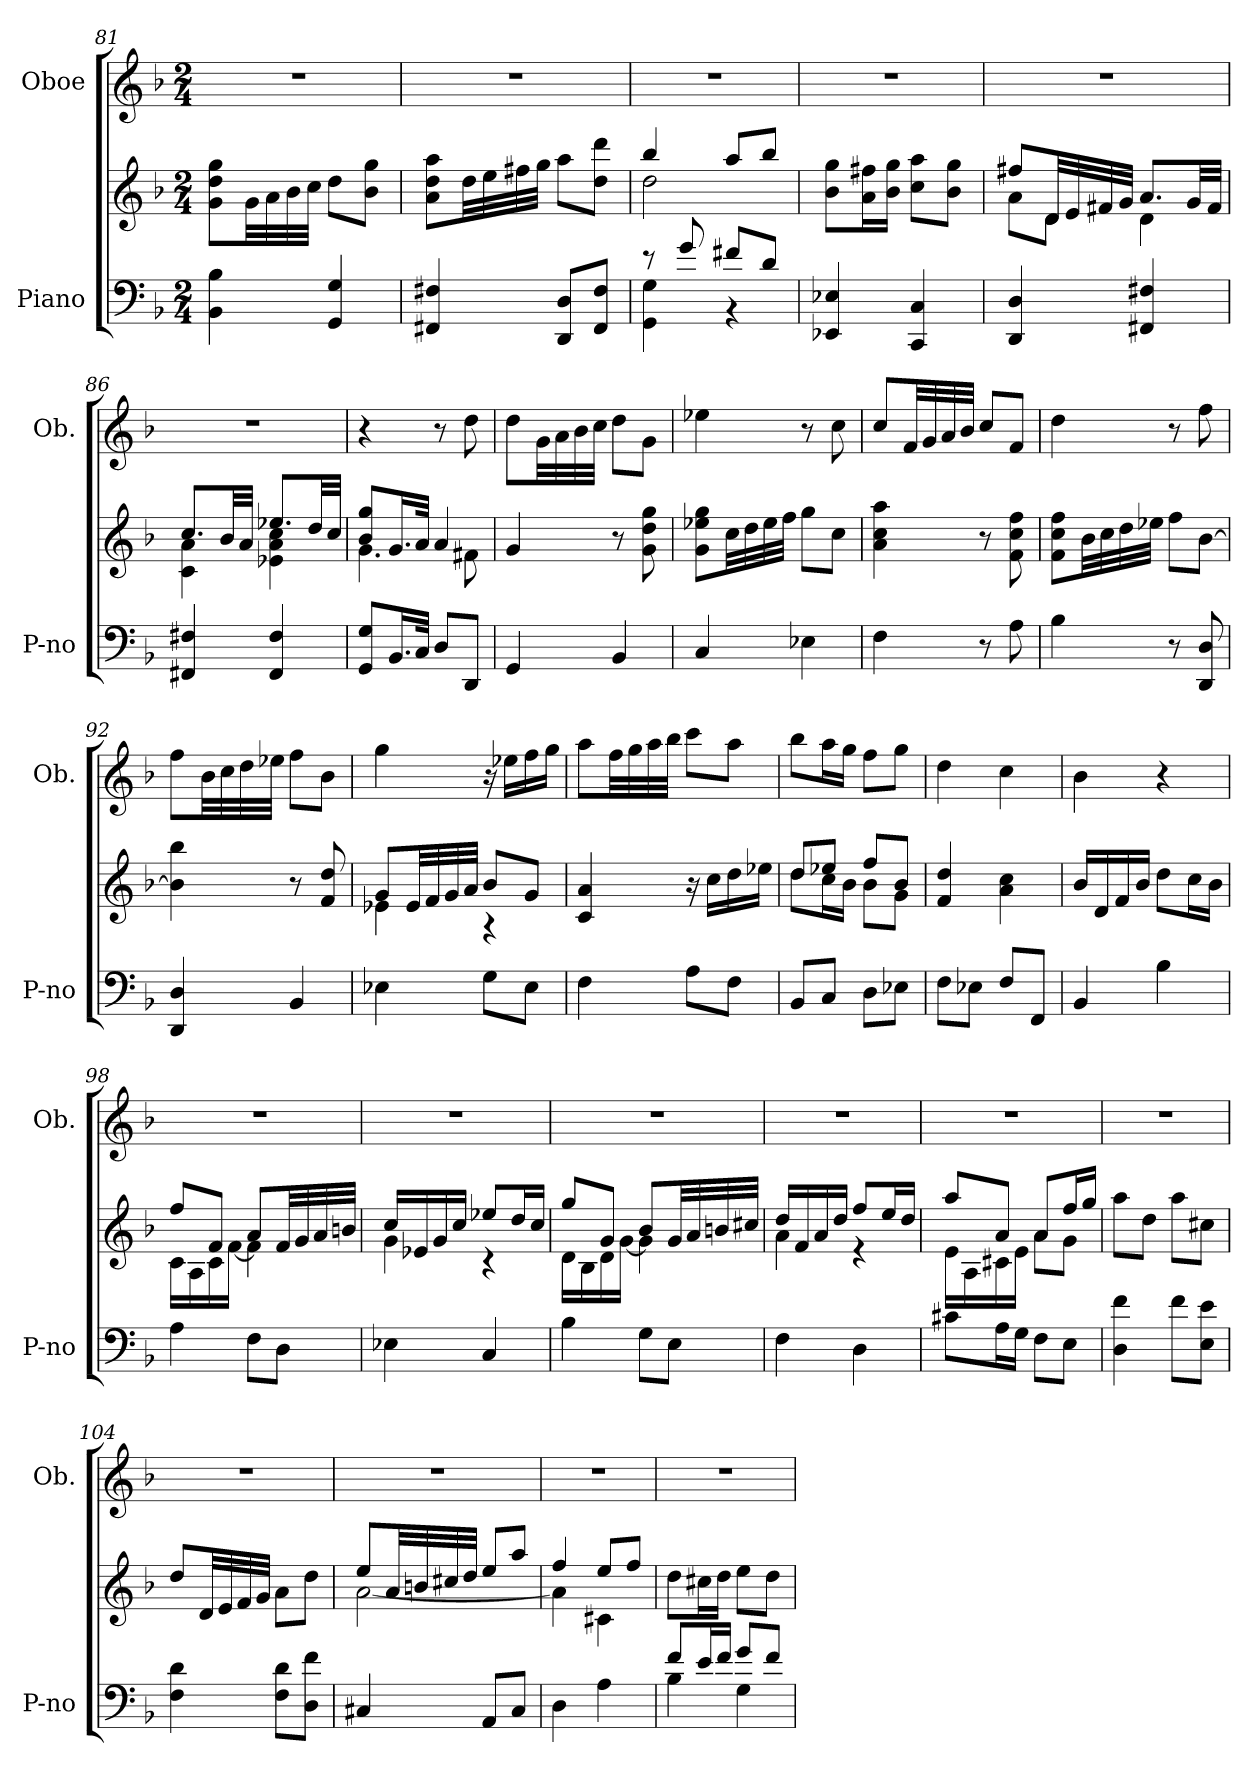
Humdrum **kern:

**kern	**kern	**kern
*part2	*part2	*part1
*staff3	*staff2	*staff1
*I"Piano	*	*I"Oboe
*I'P-no	*	*I'Ob.
*clefF4	*clefG2	*clefG2
*k[b-]	*k[b-]	*k[b-]
*M2/4	*M2/4	*M2/4
=81	=81	=81
4BB-\ 4B-\	8g\ 8dd\ 8gg\L	2r
.	32g\LL	.
.	32a\	.
.	32b-\	.
.	32cc\JJJ	.
4GG/ 4G/	8dd\L	.
.	8b-\ 8gg\J	.
=82	=82	=82
4FF#X/ 4F#X/	8a\ 8dd\ 8aa\L	2r
.	32dd\LL	.
.	32ee\	.
.	32ff#X\	.
.	32gg\JJJ	.
8DD/ 8D/L	8aa\L	.
8FF#/ 8F#/J	8dd\ 8ddd\J	.
=83	=83	=83
*^	*^	*
8r	4GG\ 4G\	4bb-/	2dd\	2r
8g/	.	.	.	.
8f#X/L	4r	8aa/L	.	.
8d/J	.	8bb-/J	.	.
*v	*v	*	*	*
*	*v	*v	*
=84	=84	=84
4EE-X/ 4E-X/	8b-\ 8gg\L	2r
.	16a\ 16ff#X\L	.
.	16b-\ 16gg\JJ	.
4CC/ 4C/	8cc\ 8aa\L	.
.	8b-\ 8gg\J	.
=85	=85	=85
*	*^	*
4DD/ 4D/	8ff#X/L	8a\L	2r
.	32d/LL	8d\J	.
.	32e/	.	.
.	32f#X/	.	.
.	32g/JJJ	.	.
4FF#X/ 4F#X/	8.a/L	4d\	.
.	32g/LL	.	.
.	32f#/JJJ	.	.
!!LO:LB:g=z
=86	=86	=86	=86
4FF#X/ 4F#X/	8.cc/L	4c\ 4a\	2r
.	32b-/LL	.	.
.	32a/JJJ	.	.
4FF#/ 4F#/	8.ee-X/L	4e-X\ 4a\ 4cc\	.
.	32dd/LL	.	.
.	32cc/JJJ	.	.
=87	=87	=87	=87
8GG/ 8G/L	8b-/ 8gg/L	4.g\	4r
16.BB-/L	16.g/L	.	.
32C/JJk	32a/JJk	.	.
8D/L	4a/	.	8r
8DD/J	.	8f#X\	8dd\
*	*v	*v	*
=88	=88	=88
4GG/	4g/	8dd\L
.	.	32g\LL
.	.	32a\
.	.	32b-\
.	.	32cc\JJJ
4BB-/	8r	8dd\L
.	8g\ 8dd\ 8gg\	8g\J
=89	=89	=89
4C/	8g\ 8ee-X\ 8gg\L	4ee-X\
.	32cc\LL	.
.	32dd\	.
.	32ee-\	.
.	32ff\JJJ	.
4E-X\	8gg\L	8r
.	8cc\J	8cc\
=90	=90	=90
4F\	4a\ 4cc\ 4aa\	8cc/L
.	.	32f/LL
.	.	32g/
.	.	32a/
.	.	32b-/JJJ
8r	8r	8cc/L
8A\	8f\ 8cc\ 8ff\	8f/J
=91	=91	=91
4B-\	8f\ 8cc\ 8ff\L	4dd\
.	32b-\LL	.
.	32cc\	.
.	32dd\	.
.	32ee-X\JJJ	.
8r	8ff\L	8r
8DD/ 8D/	[8b-\J	8ff\
!!LO:LB:g=z
=92	=92	=92
4DD/ 4D/	4b-\] 4bb-\	8ff\L
.	.	32b-\LL
.	.	32cc\
.	.	32dd\
.	.	32ee-X\JJJ
4BB-/	8r	8ff\L
.	8f/ 8dd/	8b-\J
=93	=93	=93
*	*^	*
4E-X\	8g/L	4e-X\	4gg\
.	32e-/LL	.	.
.	32f/	.	.
.	32g/	.	.
.	32a/JJJ	.	.
8G\L	8b-/L	4r	16r
.	.	.	16ee-X\LL
8E-\J	8g/J	.	16ff\
.	.	.	16gg\JJ
*	*v	*v	*
=94	=94	=94
4F\	4c/ 4a/	8aa\L
.	.	32ff\LL
.	.	32gg\
.	.	32aa\
.	.	32bb-\JJJ
8A\L	16r	8ccc\L
.	16cc\LL	.
8F\J	16dd\	8aa\J
.	16ee-X\JJ	.
=95	=95	=95
*	*^	*
8BB-/L	8dd/L	8dd\L	8bb-\L
8C/J	8ee-X/J	16cc\L	16aa\L
.	.	16b-\JJ	16gg\JJ
8D\L	8ff/L	8b-\L	8ff\L
8E-X\J	8b-/J	8g\J	8gg\J
*	*v	*v	*
=96	=96	=96
8F\L	4f/ 4dd/	4dd\
8E-X\J	.	.
8F/L	4a\ 4cc\	4cc\
8FF/J	.	.
!!LO:PB:g=z
=97	=97	=97
4BB-/	16b-/LL	4b-\
.	16d/	.
.	16f/	.
.	16b-/JJ	.
4B-\	8dd\L	4r
.	16cc\L	.
.	16b-\JJ	.
=98	=98	=98
*	*^	*
4A\	8ff/L	16c\LL	2r
.	.	16A\	.
.	8f/J	16c\	.
.	.	[16f\JJ	.
8F\L	8a/L	4f\]	.
8D\J	32f/LL	.	.
.	32g/	.	.
.	32a/	.	.
.	32bn/JJJ	.	.
=99	=99	=99	=99
4E-X\	16cc/LL	4g\	2r
.	16e-X/	.	.
.	16g/	.	.
.	16cc/JJ	.	.
4C/	8ee-X/L	4r	.
.	16dd/L	.	.
.	16cc/JJ	.	.
=100	=100	=100	=100
4B-\	8gg/L	16d\LL	2r
.	.	16B-\	.
.	8g/J	16d\	.
.	.	[16g\JJ	.
8G\L	8b-/L	4g\]	.
8E\J	32g/LL	.	.
.	32a/	.	.
.	32bn/	.	.
.	32cc#X/JJJ	.	.
=101	=101	=101	=101
4F\	16dd/LL	4a\	2r
.	16f/	.	.
.	16a/	.	.
.	16dd/JJ	.	.
4D\	8ff/L	4r	.
.	16ee/L	.	.
.	16dd/JJ	.	.
!!LO:LB:g=z
=102	=102	=102	=102
8c#X\L	8aa/L	16e\LL	2r
.	.	16A\	.
16A\L	8a/J	16c#X\	.
16G\JJ	.	16e\JJ	.
8F\L	8a/L	8a\L	.
8E\J	16ff/L	8g\J	.
.	16gg/JJ	.	.
*	*v	*v	*
=103	=103	=103
4D\ 4f\	8aa\L	2r
.	8dd\J	.
8f\L	8aa\L	.
8E\ 8e\J	8cc#X\J	.
=104	=104	=104
4F\ 4d\	8dd/L	2r
.	32d/LL	.
.	32e/	.
.	32f/	.
.	32g/JJJ	.
8F\ 8d\L	8a\L	.
8D\ 8f\J	8dd\J	.
=105	=105	=105
*	*^	*
4C#X/	8ee/L	[2a\	2r
.	32a/LL	.	.
.	32bn/	.	.
.	32cc#X/	.	.
.	32dd/JJJ	.	.
8AA/L	8ee/L	.	.
8C#/J	8aa/J	.	.
=106	=106	=106	=106
4D\	4ff/	4a\]	2r
4A\	8ee/L	4c#X\	.
.	8ff/J	.	.
*	*v	*v	*
=107	=107	=107
*^	*	*
8f/L	4B-\	8dd\L	2r
16e/L	.	16cc#X\L	.
16f/JJ	.	16dd\JJ	.
8g/L	4G\	8ee\L	.
8f/J	.	8dd\J	.
*v	*v	*	*
=	=	=
*-	*-	*-
